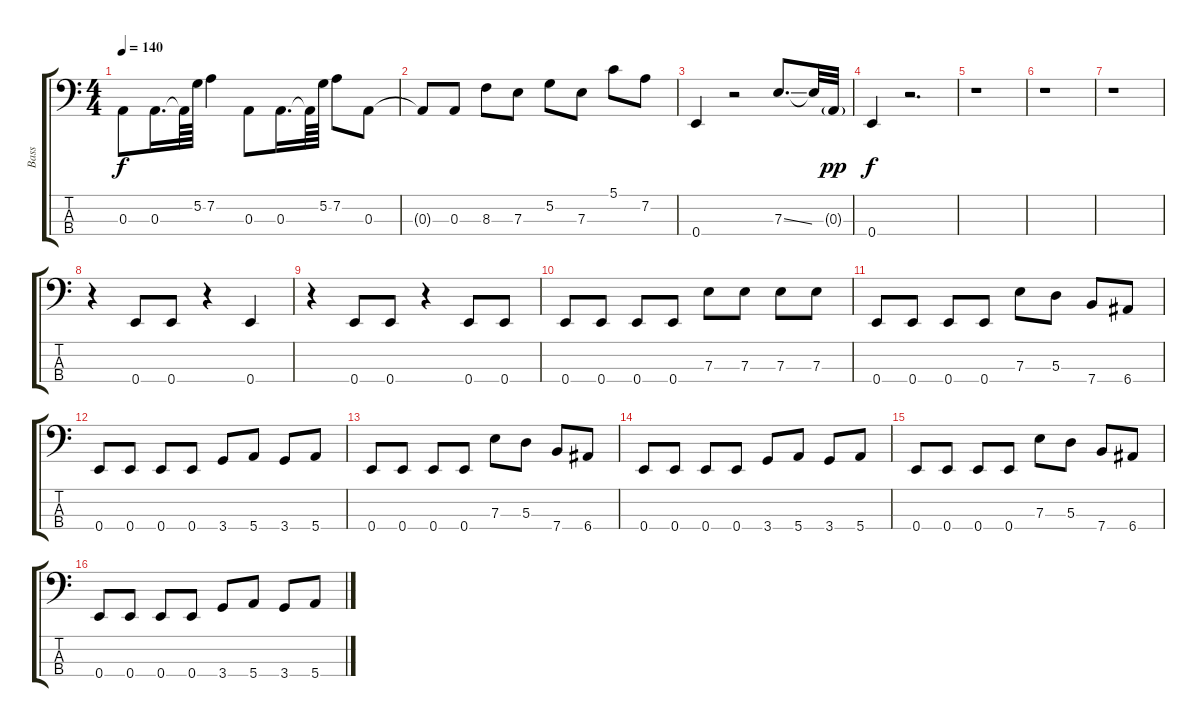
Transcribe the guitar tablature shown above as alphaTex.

\track ("Bass" "Bass") {instrument electricbassfinger}
\staff {score tabs}
\tuning (G2 D2 A1 E1) {hide}
\ts (4 4)
\tempo 140
\clef f4
\ks c
0.3.8{dy f} 0.3.16{d} 0.3{t}.64 5.2.64 7.2.4 0.3.8 0.3.16{d} 0.3{t}.64 5.2.64 7.2.8 0.3.8 |
0.3{t}.8 0.3.8 8.3.8 7.3.8 5.2.8 7.3.8 5.1.8 7.2.8 |
0.4.4 r.2 7.3{ss}.8{d} 7.3{t}.32 0.3{g}.32{dy pp} |
0.4.4{dy f} r.2{d} |
r.1 |
r.1 |
r.1 |
r.4 0.4.8 0.4.8 r.4 0.4.4 |
r.4 0.4.8 0.4.8 r.4 0.4.8 0.4.8 |
0.4.8 0.4.8 0.4.8 0.4.8 7.3.8 7.3.8 7.3.8 7.3.8 |
0.4.8 0.4.8 0.4.8 0.4.8 7.3.8 5.3.8 7.4.8 6.4.8 |
0.4.8 0.4.8 0.4.8 0.4.8 3.4.8 5.4.8 3.4.8 5.4.8 |
0.4.8 0.4.8 0.4.8 0.4.8 7.3.8 5.3.8 7.4.8 6.4.8 |
0.4.8 0.4.8 0.4.8 0.4.8 3.4.8 5.4.8 3.4.8 5.4.8 |
0.4.8 0.4.8 0.4.8 0.4.8 7.3.8 5.3.8 7.4.8 6.4.8 |
0.4.8 0.4.8 0.4.8 0.4.8 3.4.8 5.4.8 3.4.8 5.4.8
